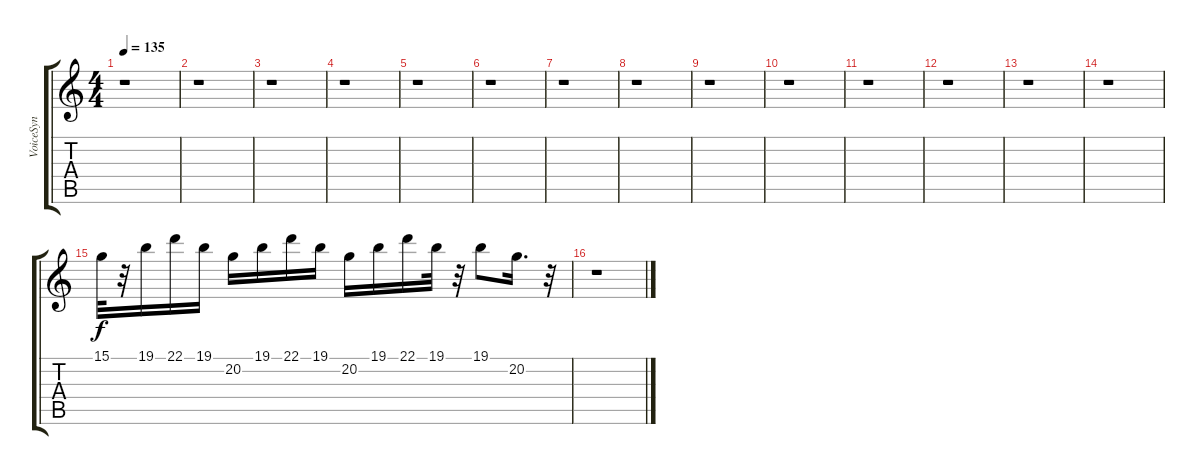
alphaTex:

\track ("VoiceSyn" "VoiceSyn") {instrument synthvoice}
\staff {score tabs}
\tuning (E4 B3 G3 D3 A2 E2) {hide}
\ts (4 4)
\tempo 135
\clef g2
\ks c
r.1{dy fff} |
r.1 |
r.1 |
r.1 |
r.1 |
r.1 |
r.1 |
r.1 |
r.1 |
r.1 |
r.1 |
r.1 |
r.1 |
r.1 |
15.1.32{dy f} r.32 19.1.16 22.1.16 19.1.16 20.2.16 19.1.16 22.1.16 19.1.16 20.2.16 19.1.16 22.1.16 19.1.32 r.32 19.1.8 20.2.16{d} r.32 |
r.1
